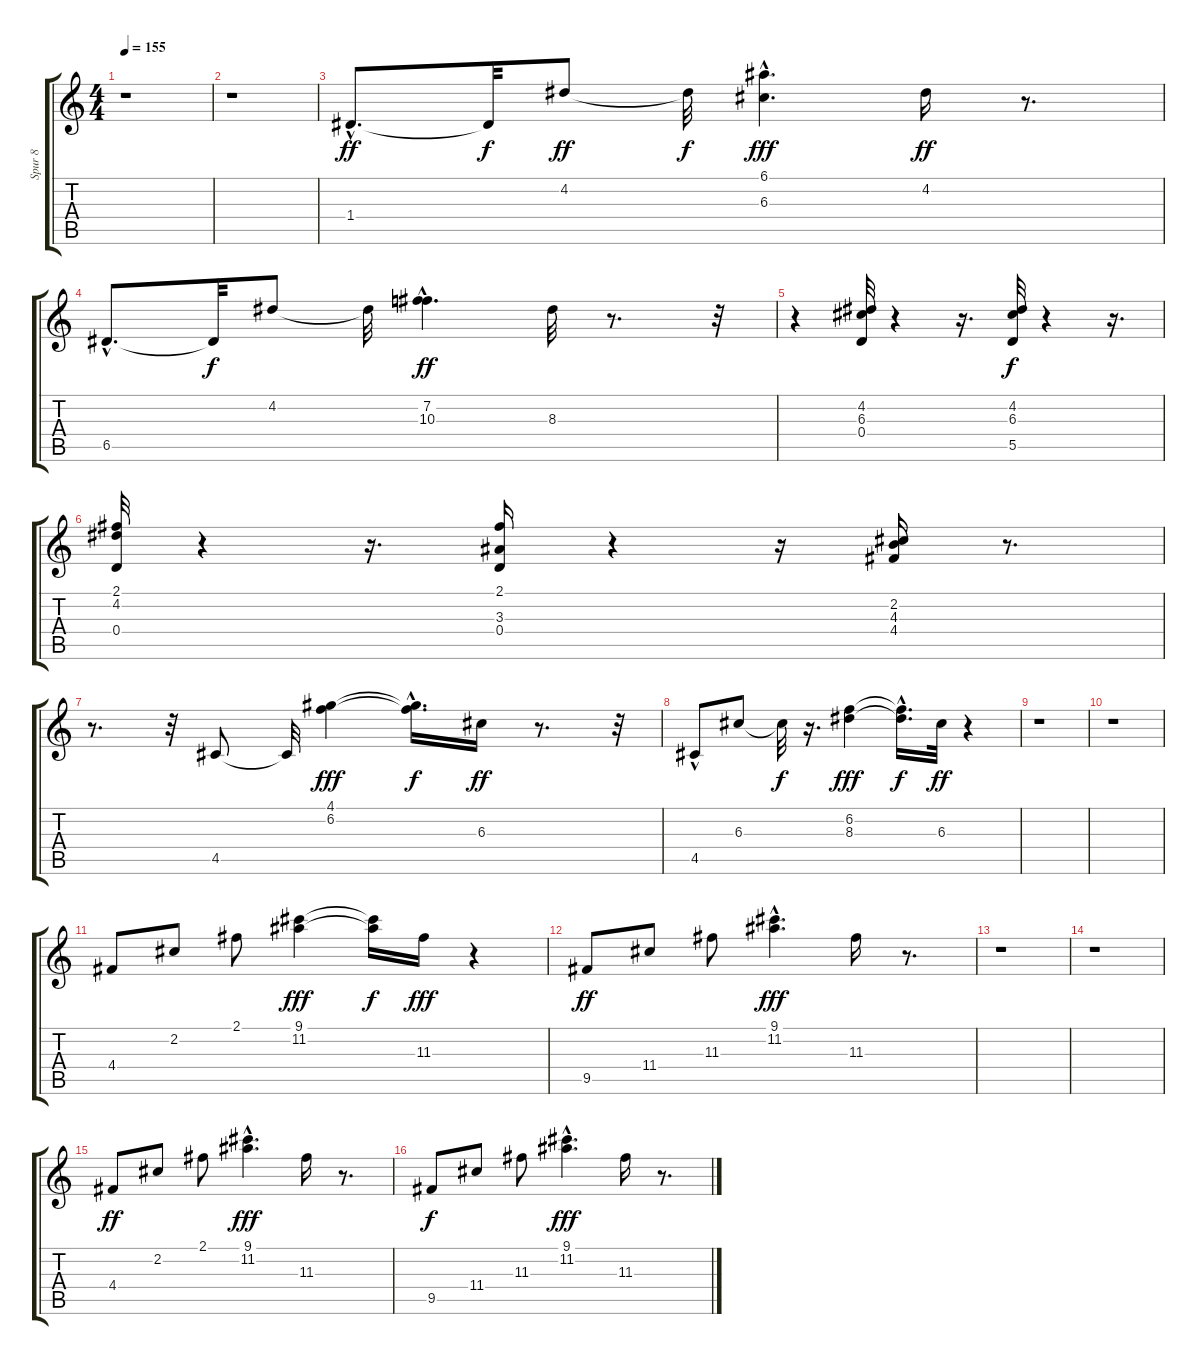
\track ("Spur 8" "Spur 8") {instrument overdrivenguitar}
\staff {score tabs}
\tuning (E4 B3 G3 D3 A2 E2) {hide}
\ts (4 4)
\tempo 155
\clef g2
\ks c
r.1{dy ff} |
r.1 |
1.4{hac}.8{d} 1.4{t}.32{dy f} 4.2.8{dy ff} 4.2{t}.32{dy f} (6.1 6.3{hac}).4{d dy fff} 4.2.16{dy ff} r.8{d} |
6.5{hac}.8{d} 6.5{t}.32{dy f} 4.2.8 4.2{t}.32 (7.2{hac} 10.3{hac}).4{d dy ff} 8.3.32 r.8{d} r.32 |
r.4 (4.2 6.3 0.4).32 r.4 r.16{d} (4.2 6.3 5.5).32{dy f} r.4 r.16{d} |
(2.1 4.2 0.4).32 r.4 r.16{d} (2.1 3.3 0.4).16 r.4 r.16 (2.2 4.3 4.4).16 r.8{d} |
r.8{d} r.32 4.5.8 4.5{t}.32 (4.1 6.2).4{dy fff} (4.1{hac t} 6.2{hac t}).16{d dy f} 6.3.16{dy ff} r.8{d} r.32 |
4.5{hac}.8 6.3.8 6.3{t}.32{dy f} r.16{d} (6.2 8.3).4{dy fff} (6.2{t} 8.3{hac t}).16{d dy f} 6.3.32{dy ff} r.4 |
r.1 |
r.1 |
4.4.8 2.2.8 2.1.8 (9.1 11.2).4{dy fff} (9.1{t} 11.2{t}).16{dy f} 11.3.16{dy fff} r.4 |
9.5.8{dy ff} 11.4.8 11.3.8 (9.1{hac} 11.2{hac}).4{d dy fff} 11.3.16 r.8{d} |
r.1 |
r.1 |
4.4.8{dy ff} 2.2.8 2.1.8 (9.1{hac} 11.2{hac}).4{d dy fff} 11.3.16 r.8{d} |
9.5.8{dy f} 11.4.8 11.3.8 (9.1{hac} 11.2{hac}).4{d dy fff} 11.3.16 r.8{d}
